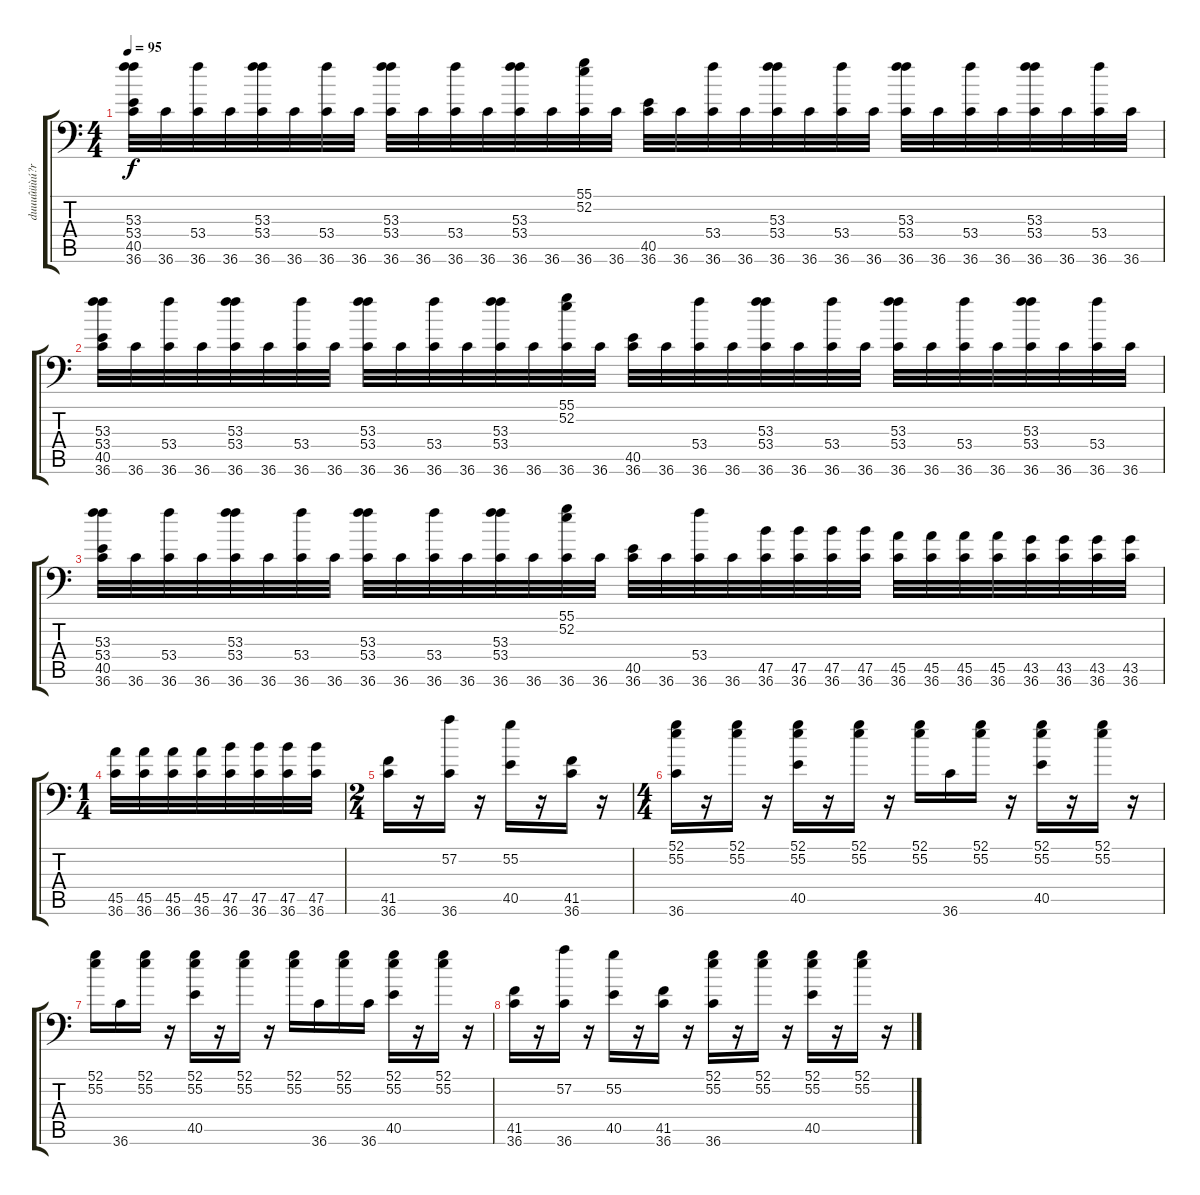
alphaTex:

\track ("duuuûüùú?rms" "duuuûüùú?r") {instrument acousticgrandpiano}
\staff {score tabs}
\tuning (C-1 C-1 C-1 C-1 C-1 C-1) {hide}
\ts (4 4)
\tempo 95
\clef f4
\ks c
(53.3 53.4 40.5 36.6).32{dy f} 36.6.32 (53.4 36.6).32 36.6.32 (53.3 53.4 36.6).32 36.6.32 (53.4 36.6).32 36.6.32 (53.3 53.4 36.6).32 36.6.32 (53.4 36.6).32 36.6.32 (53.3 53.4 36.6).32 36.6.32 (55.1 52.2 36.6).32 36.6.32 (40.5 36.6).32 36.6.32 (53.4 36.6).32 36.6.32 (53.3 53.4 36.6).32 36.6.32 (53.4 36.6).32 36.6.32 (53.3 53.4 36.6).32 36.6.32 (53.4 36.6).32 36.6.32 (53.3 53.4 36.6).32 36.6.32 (53.4 36.6).32 36.6.32 |
(53.3 53.4 40.5 36.6).32 36.6.32 (53.4 36.6).32 36.6.32 (53.3 53.4 36.6).32 36.6.32 (53.4 36.6).32 36.6.32 (53.3 53.4 36.6).32 36.6.32 (53.4 36.6).32 36.6.32 (53.3 53.4 36.6).32 36.6.32 (55.1 52.2 36.6).32 36.6.32 (40.5 36.6).32 36.6.32 (53.4 36.6).32 36.6.32 (53.3 53.4 36.6).32 36.6.32 (53.4 36.6).32 36.6.32 (53.3 53.4 36.6).32 36.6.32 (53.4 36.6).32 36.6.32 (53.3 53.4 36.6).32 36.6.32 (53.4 36.6).32 36.6.32 |
(53.3 53.4 40.5 36.6).32 36.6.32 (53.4 36.6).32 36.6.32 (53.3 53.4 36.6).32 36.6.32 (53.4 36.6).32 36.6.32 (53.3 53.4 36.6).32 36.6.32 (53.4 36.6).32 36.6.32 (53.3 53.4 36.6).32 36.6.32 (55.1 52.2 36.6).32 36.6.32 (40.5 36.6).32 36.6.32 (53.4 36.6).32 36.6.32 (47.5 36.6).32 (47.5 36.6).32 (47.5 36.6).32 (47.5 36.6).32 (45.5 36.6).32 (45.5 36.6).32 (45.5 36.6).32 (45.5 36.6).32 (43.5 36.6).32 (43.5 36.6).32 (43.5 36.6).32 (43.5 36.6).32 |
\ts (1 4)
(45.5 36.6).32 (45.5 36.6).32 (45.5 36.6).32 (45.5 36.6).32 (47.5 36.6).32 (47.5 36.6).32 (47.5 36.6).32 (47.5 36.6).32 |
\ts (2 4)
(41.5 36.6).16 r.16 (57.2 36.6).16 r.16 (55.2 40.5).16 r.16 (41.5 36.6).16 r.16 |
\ts (4 4)
(52.1 55.2 36.6).16 r.16 (52.1 55.2).16 r.16 (52.1 55.2 40.5).16 r.16 (52.1 55.2).16 r.16 (52.1 55.2).16 36.6.16 (52.1 55.2).16 r.16 (52.1 55.2 40.5).16 r.16 (52.1 55.2).16 r.16 |
(52.1 55.2).16 36.6.16 (52.1 55.2).16 r.16 (52.1 55.2 40.5).16 r.16 (52.1 55.2).16 r.16 (52.1 55.2).16 36.6.16 (52.1 55.2).16 36.6.16 (52.1 55.2 40.5).16 r.16 (52.1 55.2).16 r.16 |
(41.5 36.6).16 r.16 (57.2 36.6).16 r.16 (55.2 40.5).16 r.16 (41.5 36.6).16 r.16 (52.1 55.2 36.6).16 r.16 (52.1 55.2).16 r.16 (52.1 55.2 40.5).16 r.16 (52.1 55.2).16 r.16
